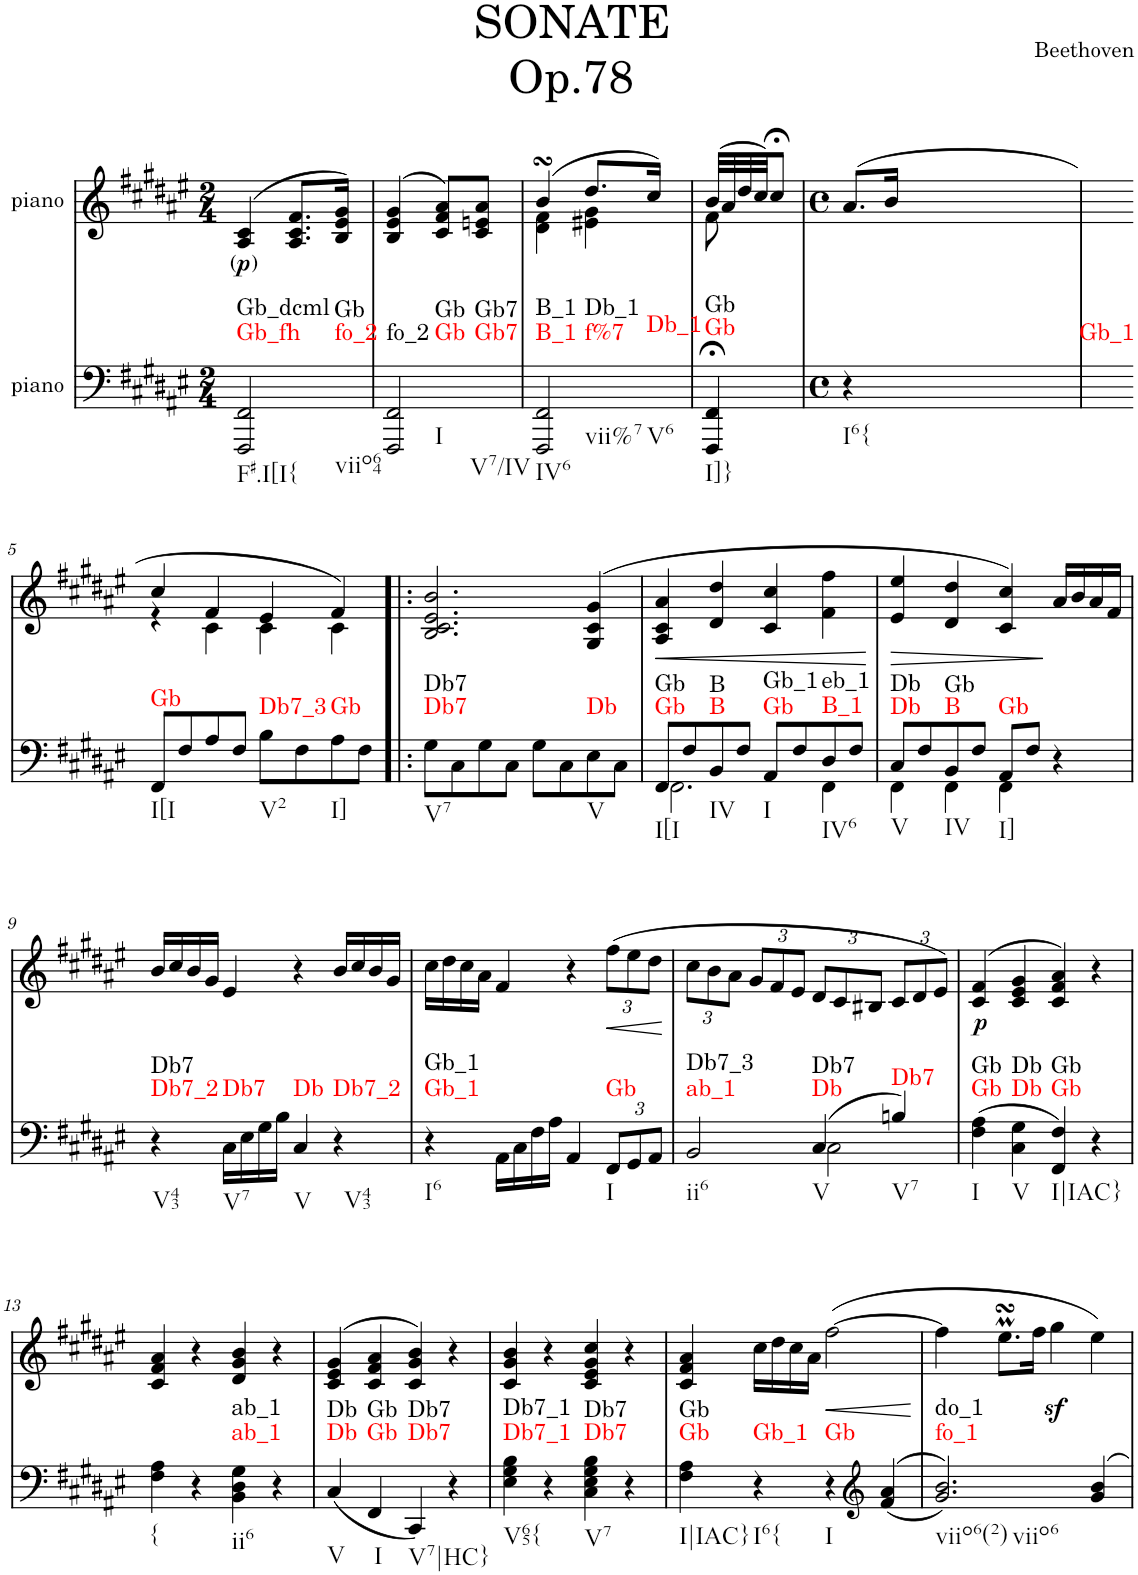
**kern	**harte	**kern	**text	**dynam
*part2	*part2	*part1	*part1	*part1
*staff2	*	*staff1	*staff1	*staff1
*I"piano	*	*I"piano	*	*
*I'Pno	*	*I'Pno	*	*
*clefF4	*	*clefG2	*	*
*k[f#c#g#d#a#e#]	*	*k[f#c#g#d#a#e#]	*	*
*F#:	*	*F#:	*	*
*M2/4	*	*M2/4	*	*
=1	=1	=1	=1	=1
!	!LO:H:n=1:kt=Gb_fh	!	!LO:LY:b	!
!	!LO:H:n=2:kt=Gb_dcml	!	!	!
!	!LO:H:n=3:kt=fo_2	!	!	!
!	!LO:H:n=4:kt=Gb	!	!	!
2FFF#/ 2FF#/	N N N N	(>4A#/ 4c#/	( )	.
.	.	8.A#/ 8.c#/ 8.f#/L	.	.
.	.	16B/ 16e#/ 16g#/Jk)	.	.
=2	=2	=2	=2	=2
!	!LO:H:n=1:kt=fo_2	!	!	!
!	!LO:H:n=2:kt=Gb	!	!	!
!	!LO:H:n=3:kt=Gb	!	!	!
!	!LO:H:n=4:kt=Gb7	!	!	!
!	!LO:H:n=5:kt=Gb7	!	!	!
2FFF#/ 2FF#/	N N N N N	(>4B/ 4e#/ 4g#/	.	.
.	.	8c#/ 8f#/ 8a#/L)	.	.
.	.	8c#/ 8en/ 8a#/J	.	.
=3	=3	=3	=3	=3
*	*	*^	*	*
!	!LO:H:n=1:kt=B_1	!	!	!	!
!	!LO:H:n=2:kt=B_1	!	!	!	!
!	!LO:H:n=3:kt=f%7	!	!	!	!
!	!LO:H:n=4:kt=Db_1	!	!	!	!
!	!LO:H:n=5:kt=Db_1	!	!	!	!
2FFF#/ 2FF#/	N N N N N	(4bsSSs/	4d#\ 4f#\	.	.
.	.	8.dd#/L	4e#X\ 4g#\	.	.
.	.	16cc#/Jk)	.	.	.
=4	=4	=4	=4	=4	=4
!	!LO:H:n=1:kt=Gb	!	!	!	!
!	!LO:H:n=2:kt=Gb	!	!	!	!
4FFF#/;< 4FF#/;<	N N	(32b/LLL	8f#\	.	.
.	.	32a#/	.	.	.
.	.	32dd#/	.	.	.
.	.	32cc#/JJ)	.	.	.
.	.	8cc#;</J	8ryy	.	.
*	*	*v	*v	*	*
=4X1	=4X1	=4X1	=4X1	=4X1
*M4/4	*	*M4/4	*	*
*met(c)	*	*met(c)	*	*
*	*	*^	*	*
!	!LO:H:kt=Gb_1	!	!	!	!
*	*	*v	*v	*	*
4r	N	(8.a#/L	.	.
.	.	16b/Jk	.	.
!!LO:LB:g=z
=5	=5	=5	=5	=5
*	*	*^	*	*
!	!LO:H:kt=Gb	!	!	!	!
8FF#/L	N	4cc#/	4r	.	.
8F#/	.	.	.	.	.
8A#/	.	4f#/	4c#\	.	.
8F#/J	.	.	.	.	.
!	!LO:H:kt=Db7_3	!	!	!	!
8B\L	N	4e#/	4c#\	.	.
8F#\	.	.	.	.	.
!	!LO:H:kt=Gb	!	!	!	!
8A#\	N	4f#/)	4c#\	.	.
8F#\J	.	.	.	.	.
*	*	*v	*v	*	*
=6!|:	=6!|:	=6!|:	=6!|:	=6!|:
!	!LO:H:n=1:kt=Db7	!	!	!
!	!LO:H:n=2:kt=Db7	!	!	!
8G#\L	N N	2.B/ 2.c#/ 2.e#/ 2.b/	.	.
8C#\	.	.	.	.
8G#\	.	.	.	.
8C#\J	.	.	.	.
8G#\L	.	.	.	.
8C#\	.	.	.	.
!	!LO:H:kt=Db	!	!	!
8E#\	N	(4G#/ 4c#/ 4g#/	.	.
8C#\J	.	.	.	.
=7	=7	=7	=7	=7
*^	*	*	*	*
!	!	!LO:H:n=1:kt=Gb	!	!	!LO:HP:b
!	!	!LO:H:n=2:kt=Gb	!	!	!
8FF#/L	2.FF#\	N N	4A#/ 4c#/ 4a#/	.	<
8F#/	.	.	.	.	.
!	!	!LO:H:n=1:kt=B	!	!	!
!	!	!LO:H:n=2:kt=B	!	!	!
8BB/	.	N N	4d#/ 4dd#/	.	.
8F#/J	.	.	.	.	.
!	!	!LO:H:n=1:kt=Gb	!	!	!
!	!	!LO:H:n=2:kt=Gb_1	!	!	!
8AA#/L	.	N N	4c#/ 4cc#/	.	.
8F#/	.	.	.	.	.
!	!	!LO:H:n=1:kt=B_1	!	!	!
!	!	!LO:H:n=2:kt=eb_1	!	!	!
8D#/	4FF#\	N N	4f#\ 4ff#\	.	.
8F#/J	.	.	.	.	.
*v	*v	*	*	*	*
.	.	.	.	[
=8	=8	=8	=8	=8
*^	*	*	*	*
!	!	!LO:H:n=1:kt=Db	!	!	!LO:HP:b
!	!	!LO:H:n=2:kt=Db	!	!	!
8C#/L	4FF#\	N N	4e#/ 4ee#/	.	>
8F#/	.	.	.	.	.
!	!	!LO:H:n=1:kt=B	!	!	!
!	!	!LO:H:n=2:kt=Gb	!	!	!
8BB/	4FF#\	N N	4d#/ 4dd#/	.	.
8F#/J	.	.	.	.	.
!	!	!LO:H:kt=Gb	!	!	!
8AA#/L	4FF#\	N	4c#/ 4cc#/)	.	.
8F#/J	.	.	.	.	.
4r	4ryy	.	16a#/LL	.	]
.	.	.	16b/	.	.
.	.	.	16a#/	.	.
.	.	.	16f#/JJ	.	.
*v	*v	*	*	*	*
!!LO:LB:g=z
=9	=9	=9	=9	=9
!	!LO:H:n=1:kt=Db7_2	!	!	!
!	!LO:H:n=2:kt=Db7	!	!	!
4r	N N	16b/LL	.	.
.	.	16cc#/	.	.
.	.	16b/	.	.
.	.	16g#/JJ	.	.
!	!LO:H:kt=Db7	!	!	!
16C#\LL	N	4e#/	.	.
16E#\	.	.	.	.
16G#\	.	.	.	.
16B\JJ	.	.	.	.
!	!LO:H:kt=Db	!	!	!
4C#/	N	4r	.	.
!	!LO:H:kt=Db7_2	!	!	!
4r	N	16b/LL	.	.
.	.	16cc#/	.	.
.	.	16b/	.	.
.	.	16g#/JJ	.	.
=10	=10	=10	=10	=10
!	!LO:H:n=1:kt=Gb_1	!	!	!
!	!LO:H:n=2:kt=Gb_1	!	!	!
4r	N N	16cc#\LL	.	.
.	.	16dd#\	.	.
.	.	16cc#\	.	.
.	.	16a#\JJ	.	.
16AA#\LL	.	4f#/	.	.
16C#\	.	.	.	.
16F#\	.	.	.	.
16A#\JJ	.	.	.	.
4AA#/	.	4r	.	.
*Xbrackettup	*	*Xbrackettup	*	*
!	!LO:H:kt=Gb	!	!	!LO:HP:b
12FF#/L	N	(12ff#\L	.	<
12GG#/	.	12ee#\	.	.
12AA#/J	.	12dd#\J	.	.
.	.	.	.	[
=11	=11	=11	=11	=11
*^	*	*	*	*
!	!	!LO:H:n=1:kt=ab_1	!	!	!
!	!	!LO:H:n=2:kt=Db7_3	!	!	!
2BB/	2ryy	N N	12cc#\L	.	.
.	.	.	12b\	.	.
.	.	.	12a#\J	.	.
.	.	.	12g#/L	.	.
.	.	.	12f#/	.	.
.	.	.	12e#/J	.	.
!	!	!LO:H:n=1:kt=Db	!	!	!
!	!	!LO:H:n=2:kt=Db7	!	!	!
(4C#/	2C#\	N N	12d#/L	.	.
.	.	.	12c#/	.	.
.	.	.	12B#X/J	.	.
!	!	!LO:H:kt=Db7	!	!	!
4Bn/)	.	N	12c#/L	.	.
.	.	.	12d#/	.	.
.	.	.	12e#/J)	.	.
*v	*v	*	*	*	*
=12	=12	=12	=12	=12
!	!LO:H:n=1:kt=Gb	!	!LO:LY:b	!
!	!LO:H:n=2:kt=Gb	!	!	!
(4F#\ 4A#\	N N	(>4c#/ 4f#/	.	.
!	!LO:H:n=1:kt=Db	!	!	!
!	!LO:H:n=2:kt=Db	!	!	!
4C#\ 4G#\	N N	4c#/ 4e#/ 4g#/	.	.
!	!LO:H:n=1:kt=Gb	!	!	!
!	!LO:H:n=2:kt=Gb	!	!	!
4FF#/ 4F#/)	N N	4c#/ 4f#/ 4a#/)	.	.
4r	.	4r	.	.
!!LO:LB:g=z
=13	=13	=13	=13	=13
!	!LO:H:kt={	!	!	!
4F#\ 4A#\	N	4c#/ 4f#/ 4a#/	.	.
4r	.	4r	.	.
!	!LO:H:n=1:kt=ab_1	!	!	!
!	!LO:H:n=2:kt=ab_1	!	!	!
4BB\ 4D#\ 4G#\	N N	4d#/ 4g#/ 4b/	.	.
4r	.	4r	.	.
=14	=14	=14	=14	=14
!	!LO:H:n=1:kt=Db	!	!	!
!	!LO:H:n=2:kt=Db	!	!	!
(4C#/	N N	(>4c#/ 4e#/ 4g#/	.	.
!	!LO:H:n=1:kt=Gb	!	!	!
!	!LO:H:n=2:kt=Gb	!	!	!
4FF#/	N N	4c#/ 4f#/ 4a#/	.	.
!	!LO:H:n=1:kt=Db7	!	!	!
!	!LO:H:n=2:kt=Db7	!	!	!
4CC#/)	N N	4c#/ 4g#/ 4b/)	.	.
4r	.	4r	.	.
=15	=15	=15	=15	=15
!	!LO:H:n=1:kt=Db7_1	!	!	!
!	!LO:H:n=2:kt=Db7_1	!	!	!
4E#\ 4G#\ 4B\	N N	4c#/ 4g#/ 4b/	.	.
4r	.	4r	.	.
!	!LO:H:n=1:kt=Db7	!	!	!
!	!LO:H:n=2:kt=Db7	!	!	!
4C#\ 4E#\ 4G#\ 4B\	N N	4c#/ 4e#/ 4g#/ 4cc#/	.	.
4r	.	4r	.	.
=16	=16	=16	=16	=16
!	!LO:H:n=1:kt=Gb	!	!	!
!	!LO:H:n=2:kt=Gb	!	!	!
4F#\ 4A#\	N N	4c#/ 4f#/ 4a#/	.	.
!	!LO:H:kt=Gb_1	!	!	!
4r	N	16cc#\LL	.	.
.	.	16dd#\	.	.
.	.	16cc#\	.	.
.	.	16a#\JJ	.	.
!	!LO:H:kt=Gb	!	!	!LO:HP:b
4r	N	([2ff#\	.	<
*clefG2	*	*	*	*
(>(4f#/ 4a#/	.	.	.	.
.	.	.	.	[
=17	=17	=17	=17	=17
!	!LO:H:n=1:kt=fo_1	!	!	!
!	!LO:H:n=2:kt=do_1	!	!	!
2.g#/ 2.b/))	N N	4ff#\]	.	.
.	.	8.ee#sSsSm\L	.	.
.	.	16ff#\Jk	.	.
.	.	4gg#z<\	.	.
4g#/ 4b/	.	4ee#\)	.	.
=	=	=	=	=
*-	*-	*-	*-	*-
